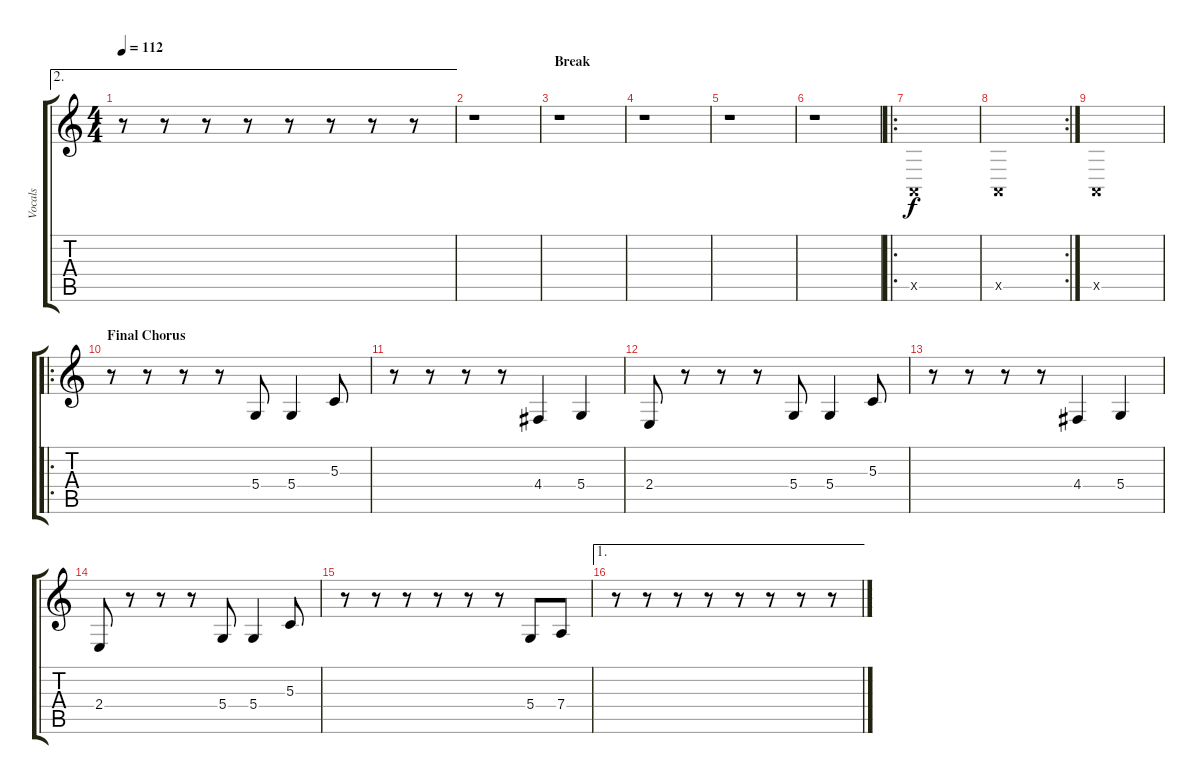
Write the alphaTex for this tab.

\track ("Vocals" "Vocals") {instrument flute}
\staff {score tabs}
\tuning (E4 B3 G3 D3 A2 E2) {hide}
\ae 2
\ts (4 4)
\tempo 112
\clef g2
\ks c
r.8{dy f} r.8 r.8 r.8 r.8 r.8 r.8 r.8 |
r.1 |
\section ("" "Break")
r.1 |
r.1 |
r.1 |
r.1 |
\ro
0.5{x}.1 |
\rc 2
0.5{x}.1 |
0.5{x}.1 |
\ro
\section ("" "Final Chorus")
r.8 r.8 r.8 r.8 5.4.8 5.4.4 5.3.8 |
r.8 r.8 r.8 r.8 4.4.4 5.4.4 |
2.4.8 r.8 r.8 r.8 5.4.8 5.4.4 5.3.8 |
r.8 r.8 r.8 r.8 4.4.4 5.4.4 |
2.4.8 r.8 r.8 r.8 5.4.8 5.4.4 5.3.8 |
r.8 r.8 r.8 r.8 r.8 r.8 5.4.8 7.4.8 |
\ae 1
r.8 r.8 r.8 r.8 r.8 r.8 r.8 r.8
